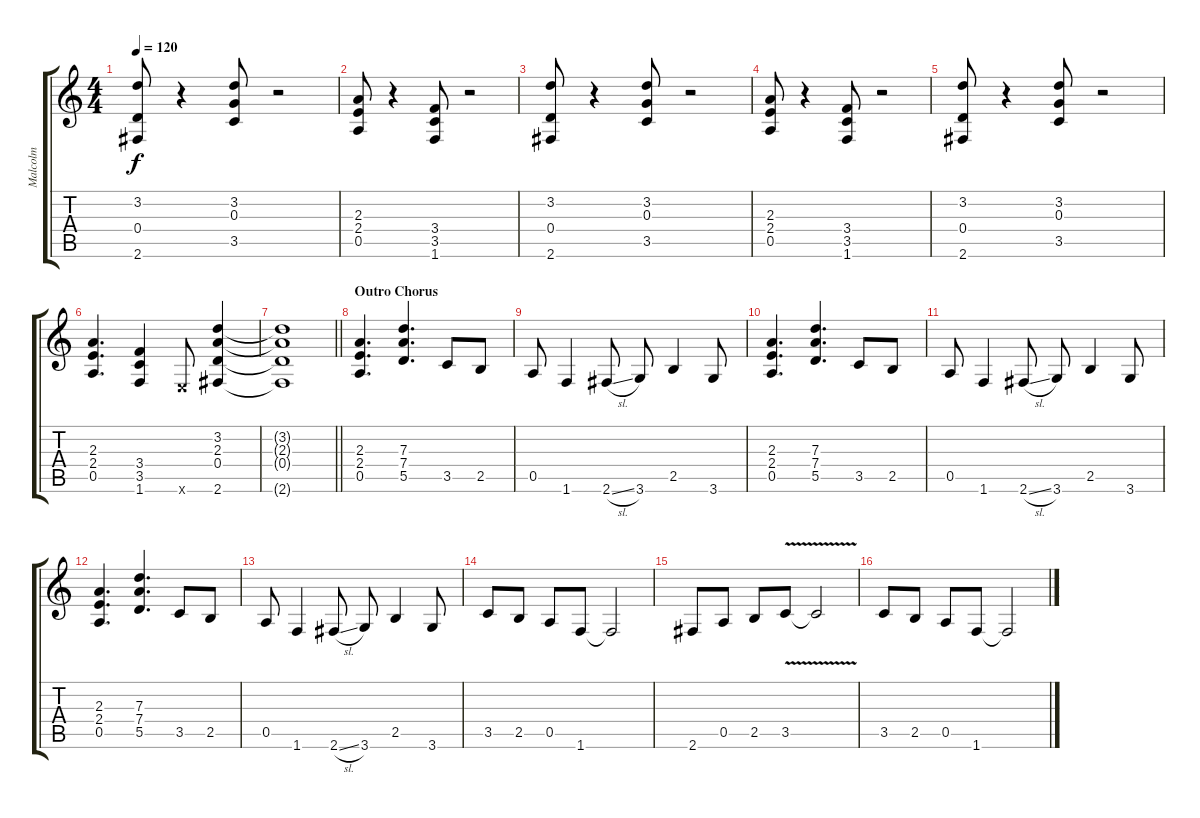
\track ("Malcolm" "Malcolm") {instrument overdrivenguitar}
\staff {score tabs}
\tuning (E4 B3 G3 D3 A2 E2) {hide}
\ts (4 4)
\tempo 120
\clef g2
\ks c
(3.2 0.4 2.6).8{dy f} r.4 (3.2 0.3 3.5).8 r.2 |
(2.3 2.4 0.5).8 r.4 (3.4 3.5 1.6).8 r.2 |
(3.2 0.4 2.6).8 r.4 (3.2 0.3 3.5).8 r.2 |
(2.3 2.4 0.5).8 r.4 (3.4 3.5 1.6).8 r.2 |
(3.2 0.4 2.6).8 r.4 (3.2 0.3 3.5).8 r.2 |
(2.3 2.4 0.5).4{d} (3.4 3.5 1.6).4 0.6{x}.8 (3.2 2.3 0.4 2.6).4 |
\barLineRight lightlight
(3.2{t} 2.3{t} 0.4{t} 2.6{t}).1 |
\section ("" "Outro Chorus")
(2.3 2.4 0.5).4{d} (7.3 7.4 5.5).4{d} 3.5.8 2.5.8 |
0.5.8 1.6.4 2.6{sl}.8 3.6.8 2.5.4 3.6.8 |
(2.3 2.4 0.5).4{d} (7.3 7.4 5.5).4{d} 3.5.8 2.5.8 |
0.5.8 1.6.4 2.6{sl}.8 3.6.8 2.5.4 3.6.8 |
(2.3 2.4 0.5).4{d} (7.3 7.4 5.5).4{d} 3.5.8 2.5.8 |
0.5.8 1.6.4 2.6{sl}.8 3.6.8 2.5.4 3.6.8 |
3.5.8 2.5.8 0.5.8 1.6.8 1.6{t}.2 |
2.6.8 0.5.8 2.5.8 3.5{v}.8 3.5{t}.2 |
3.5.8 2.5.8 0.5.8 1.6.8 1.6{t}.2
